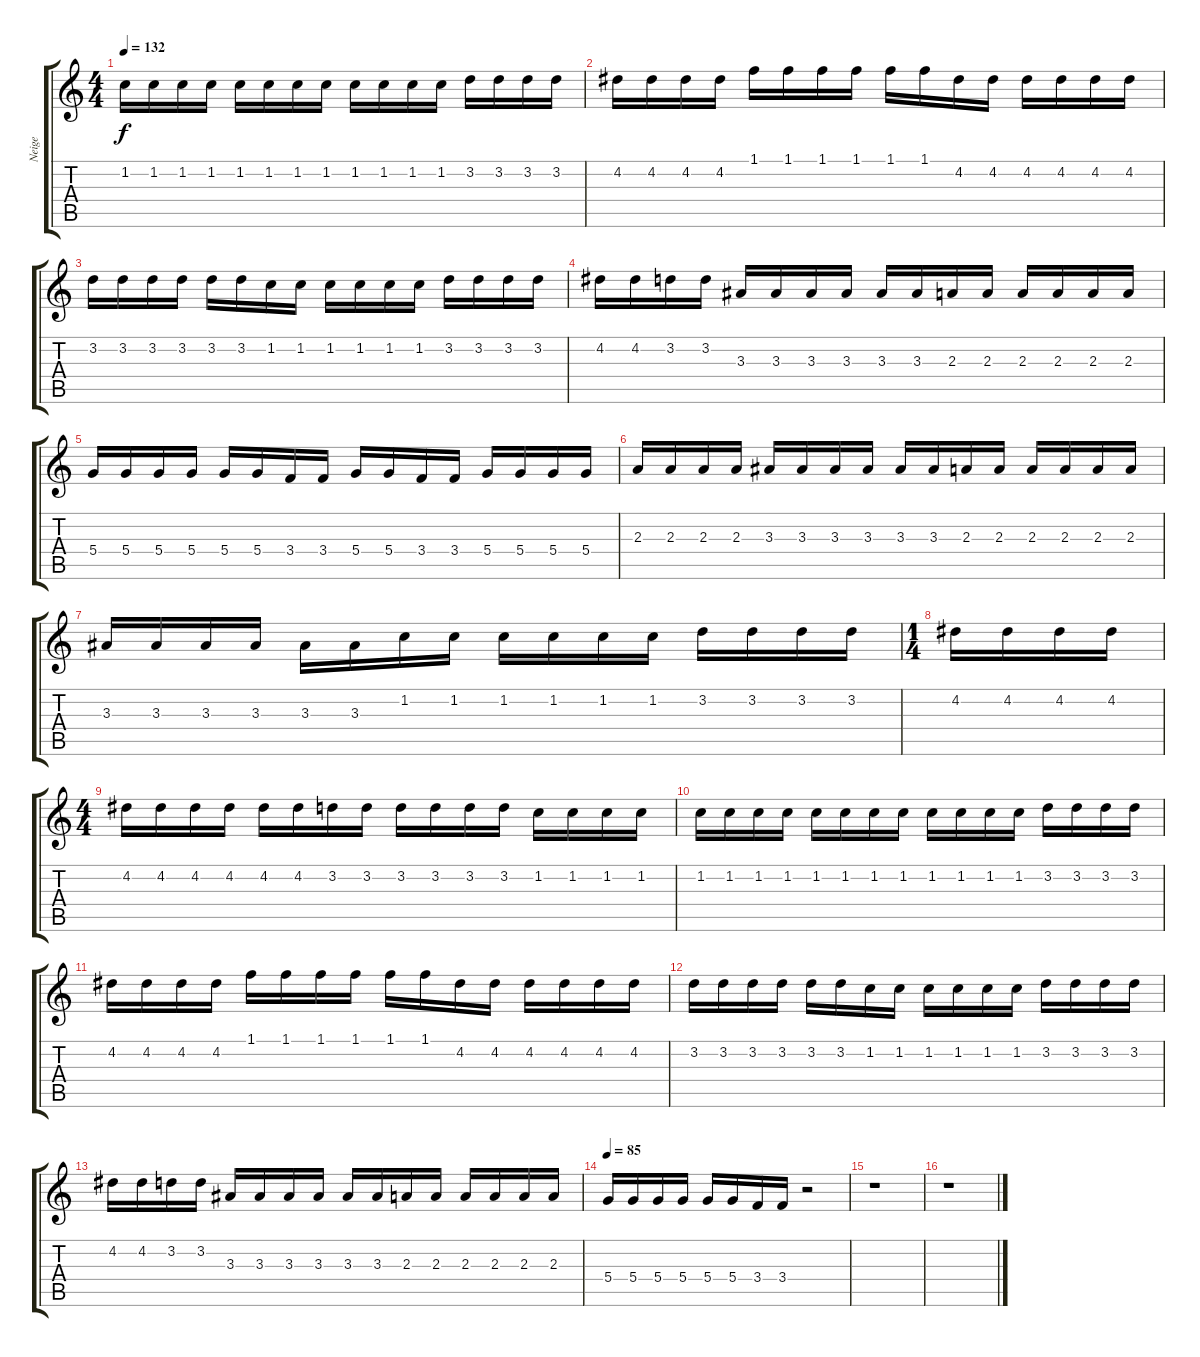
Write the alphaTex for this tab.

\track ("Neige" "Neige") {instrument distortionguitar}
\staff {score tabs}
\tuning (E4 B3 G3 D3 A2 E2) {hide}
\ts (4 4)
\tempo 132
\clef g2
\ks c
1.2.16{dy f} 1.2.16 1.2.16 1.2.16 1.2.16 1.2.16 1.2.16 1.2.16 1.2.16 1.2.16 1.2.16 1.2.16 3.2.16 3.2.16 3.2.16 3.2.16 |
4.2.16 4.2.16 4.2.16 4.2.16 1.1.16 1.1.16 1.1.16 1.1.16 1.1.16 1.1.16 4.2.16 4.2.16 4.2.16 4.2.16 4.2.16 4.2.16 |
3.2.16 3.2.16 3.2.16 3.2.16 3.2.16 3.2.16 1.2.16 1.2.16 1.2.16 1.2.16 1.2.16 1.2.16 3.2.16 3.2.16 3.2.16 3.2.16 |
4.2.16 4.2.16 3.2.16 3.2.16 3.3.16 3.3.16 3.3.16 3.3.16 3.3.16 3.3.16 2.3.16 2.3.16 2.3.16 2.3.16 2.3.16 2.3.16 |
5.4.16 5.4.16 5.4.16 5.4.16 5.4.16 5.4.16 3.4.16 3.4.16 5.4.16 5.4.16 3.4.16 3.4.16 5.4.16 5.4.16 5.4.16 5.4.16 |
2.3.16 2.3.16 2.3.16 2.3.16 3.3.16 3.3.16 3.3.16 3.3.16 3.3.16 3.3.16 2.3.16 2.3.16 2.3.16 2.3.16 2.3.16 2.3.16 |
3.3.16 3.3.16 3.3.16 3.3.16 3.3.16 3.3.16 1.2.16 1.2.16 1.2.16 1.2.16 1.2.16 1.2.16 3.2.16 3.2.16 3.2.16 3.2.16 |
\ts (1 4)
4.2.16 4.2.16 4.2.16 4.2.16 |
\ts (4 4)
4.2.16 4.2.16 4.2.16 4.2.16 4.2.16 4.2.16 3.2.16 3.2.16 3.2.16 3.2.16 3.2.16 3.2.16 1.2.16 1.2.16 1.2.16 1.2.16 |
1.2.16 1.2.16 1.2.16 1.2.16 1.2.16 1.2.16 1.2.16 1.2.16 1.2.16 1.2.16 1.2.16 1.2.16 3.2.16 3.2.16 3.2.16 3.2.16 |
4.2.16 4.2.16 4.2.16 4.2.16 1.1.16 1.1.16 1.1.16 1.1.16 1.1.16 1.1.16 4.2.16 4.2.16 4.2.16 4.2.16 4.2.16 4.2.16 |
3.2.16{volume 0} 3.2.16 3.2.16 3.2.16 3.2.16 3.2.16 1.2.16 1.2.16 1.2.16 1.2.16 1.2.16 1.2.16 3.2.16 3.2.16 3.2.16 3.2.16 |
4.2.16 4.2.16 3.2.16 3.2.16 3.3.16 3.3.16 3.3.16 3.3.16 3.3.16 3.3.16 2.3.16 2.3.16 2.3.16 2.3.16 2.3.16 2.3.16 |
\tempo 85
5.4.16 5.4.16 5.4.16 5.4.16 5.4.16 5.4.16 3.4.16 3.4.16 r.2 |
r.1 |
r.1
